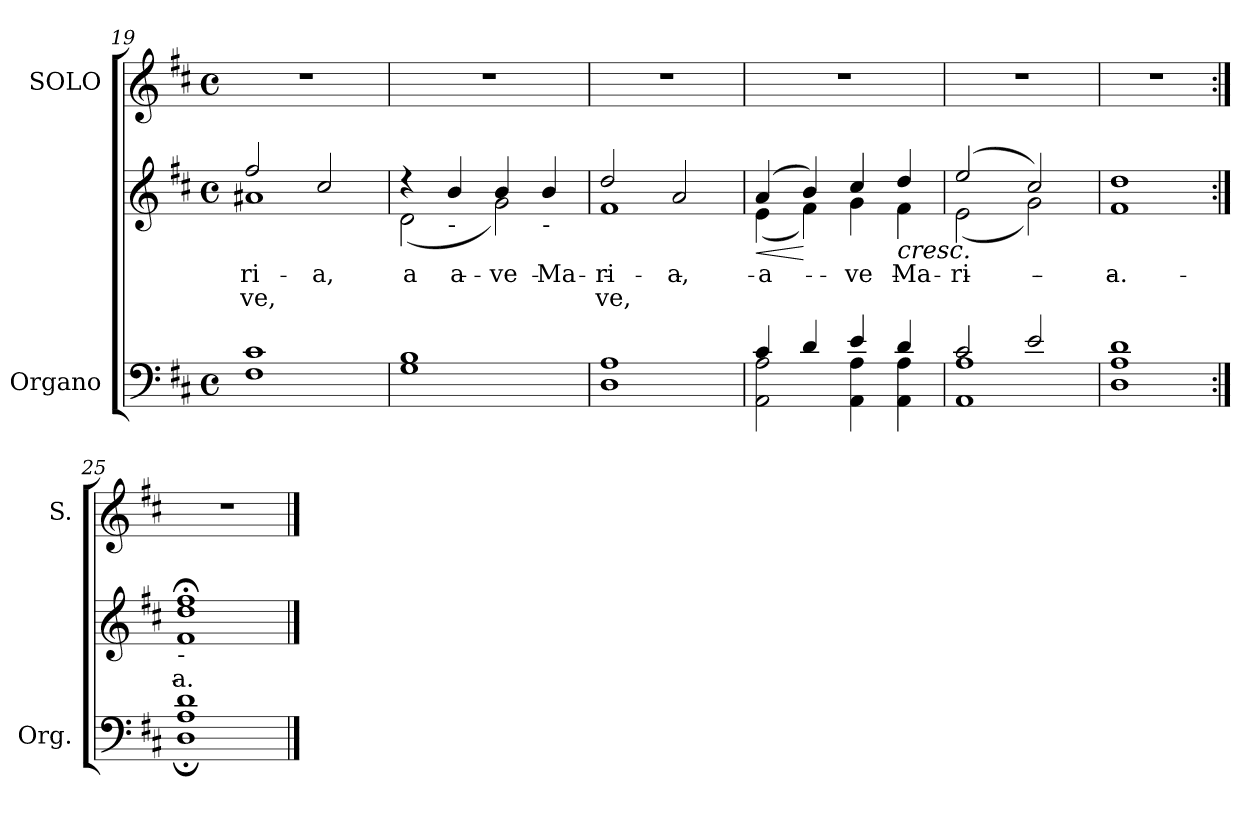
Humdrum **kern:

**kern	**kern	**text	**text	**dynam	**kern
*part2	*part2	*part2	*part2	*part2	*part1
*staff3	*staff2	*staff2	*staff2	*staff2/3	*staff1
*I"Organo	*	*	*	*	*I"SOLO
*I'Org.	*	*	*	*	*I'S.
*clefF4	*clefG2	*	*	*	*clefG2
*k[f#c#]	*k[f#c#]	*	*	*	*k[f#c#]
*D:	*D:	*	*	*	*D:
*M4/4	*M4/4	*	*	*	*M4/4
*met(c)	*met(c)	*	*	*	*met(c)
=19	=19	=19	=19	=19	=19
*^	*	*	*	*	*
!	!	!	!LO:LY:a:color=#000000	!LO:LY:b:color=#000000	!	!
*	*	*^	*	*	*	*
1c#i	1F#i	2ff#i/	1a#Xi	-ri-	-ve,	.	1r
!	!	!	!	!LO:LY:a:color=#000000	!	!	!
.	.	2cc#i/	.	-a,	.	.	.
=20	=20	=20	=20	=20	=20	=20	=20
!	!	!	!	!LO:LY:b:color=#000000	!	!	!
1Bi	1Gi	4r	(2di\	a-	.	.	1r
!	!	!LO:TX:b:t=-	!	!	!	!	!
!	!	!	!	!LO:LY:a:color=#000000	!	!	!
.	.	4bi/	.	a-	.	.	.
!	!	!	!	!LO:LY:a:color=#000000	!	!	!
.	.	4bi/	2gi\)	-ve	.	.	.
!	!	!LO:TX:b:t=-	!	!	!	!	!
!	!	!	!	!LO:LY:a:color=#000000	!	!	!
.	.	4bi/	.	Ma-	.	.	.
=21	=21	=21	=21	=21	=21	=21	=21
!	!	!	!	!LO:LY:a:color=#000000	!LO:LY:b:color=#000000	!	!
1Ai	1Di	2ddi/	1f#i	-ri-	-ve,	.	1r
!	!	!	!	!LO:LY:a:color=#000000	!	!	!
.	.	2ai/	.	-a,	.	.	.
=22	=22	=22	=22	=22	=22	=22	=22
!	!	!	!	!LO:LY:b:color=#000000	!	!LO:HP:b	!
4c#i/	2AAi\ 2Ai	(4ai/	(4ei\	a-	.	<	1r
4di/	.	4bi/)	4f#i\)	.	.	[	.
!	!	!	!	!LO:LY:b:color=#000000	!	!	!
4ei/	4AAi\ 4Ai	4cc#i/	4gi\	-ve	.	.	.
!	!	!	!	!LO:LY:b:color=#000000	!	!LO:HP:n=1:b	!
4di/	4AAi\ 4Ai	4ddi/	4f#i\	Ma-	.	[ <	.
=23	=23	=23	=23	=23	=23	=23	=23
!	!	!	!	!LO:LY:b:color=#000000	!	!	!
2c#i/	1AAi 1Ai	(2eei/	(2ei\	-ri-	.	.	1r
2ei/	.	2cc#i/)	2gi\)	.	.	.	.
=24	=24	=24	=24	=24	=24	=24	=24
!	!	!	!	!LO:LY:b:color=#000000	!	!	!
1di	1Di 1Ai	1ddi	1f#i	-a.	.	.	1r
=25:|!	=25:|!	=25:|!	=25:|!	=25:|!	=25:|!	=25:|!	=25:|!
!	!	!LO:TX:b:t=-	!	!	!	!	!
!	!	!	!	!LO:LY:b:color=#000000	!	!	!
1di	1Di; 1Ai;	1ddi; 1ff#i;	1f#i	a.	.	.	1r
*v	*v	*	*	*	*	*	*
*	*v	*v	*	*	*	*
==	==	==	==	==	==
*-	*-	*-	*-	*-	*-
